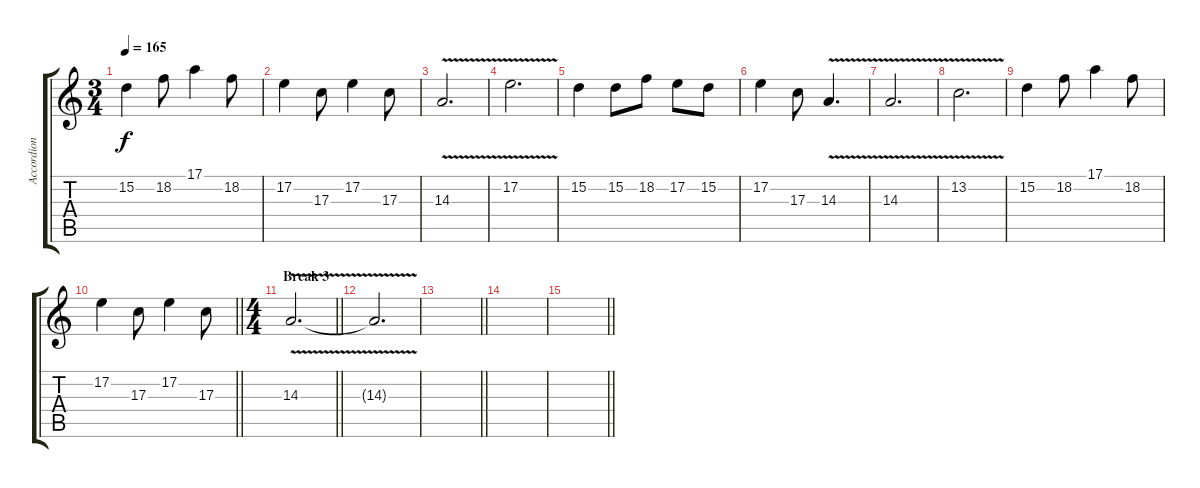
\track ("Accordion" "Accordion") {instrument accordion}
\staff {score tabs}
\tuning (E4 B3 G3 D3 A2 E2) {hide}
\ts (3 4)
\tempo 165
\clef g2
\ks c
15.2.4{dy f} 18.2.8 17.1.4 18.2.8 |
17.2.4 17.3.8 17.2.4 17.3.8 |
14.3{v}.2{d volume 11} |
17.2{v}.2{d} |
15.2.4 15.2.8 18.2.8 17.2.8 15.2.8 |
17.2.4 17.3.8 14.3{v}.4{d} |
14.3{v}.2{d} |
13.2{v}.2{d} |
15.2.4 18.2.8 17.1.4 18.2.8 |
\barLineRight lightlight
17.2.4 17.3.8 17.2.4 17.3.8 |
\ts (4 4)
\section ("" "Break 3")
\barLineRight lightlight
14.3{v}.2{d volume 0} |
14.3{t}.2{d} |
\barLineRight lightlight
|
|
\barLineRight lightlight
